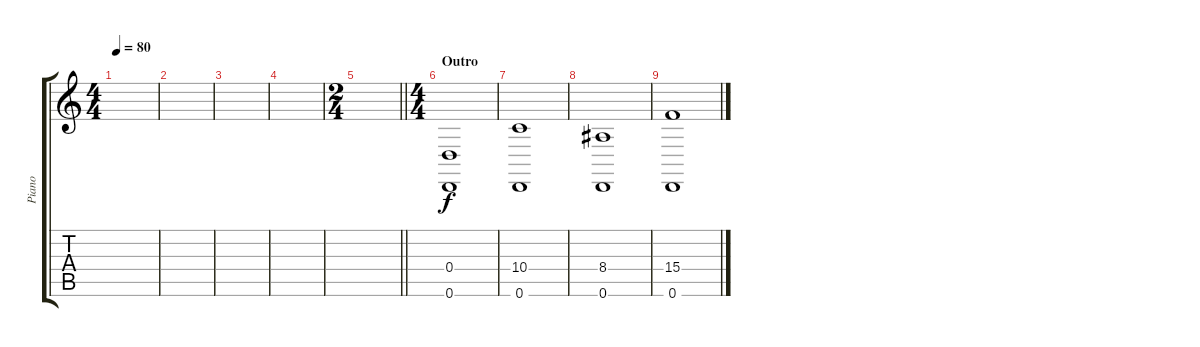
\track ("Piano" "Piano") {instrument acousticgrandpiano}
\staff {score tabs}
\tuning (E4 B3 G3 D3 A2 D2) {hide}
\ts (4 4)
\tempo 80
\clef g2
\ks c
|
|
|
|
\ts (2 4)
\barLineRight lightlight
|
\ts (4 4)
\section ("" "Outro")
(0.4 0.6).1 |
(10.4 0.6).1 |
(8.4 0.6).1 |
(15.4 0.6).1
